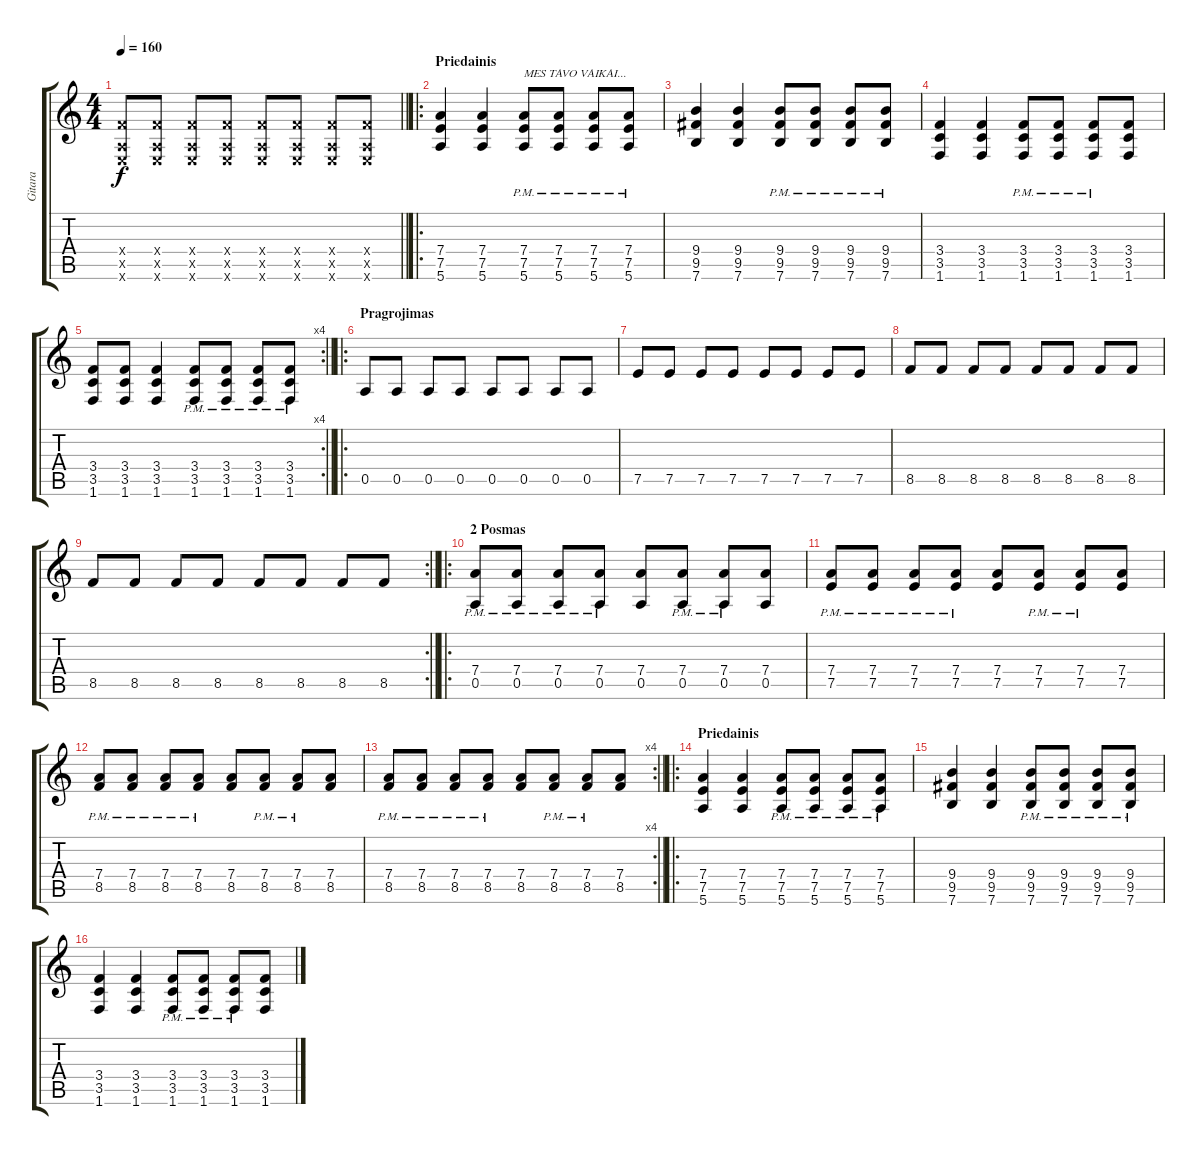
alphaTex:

\track ("Gitara" "Gitara") {instrument distortionguitar}
\staff {score tabs}
\tuning (E4 B3 G3 D3 A2 E2) {hide}
\ts (4 4)
\tempo 160
\clef g2
\barLineRight lightlight
\ks c
(3.4{x} 0.5{x} 0.6{x}).8{dy f} (3.4{x} 0.5{x} 0.6{x}).8 (3.4{x} 0.5{x} 0.6{x}).8 (3.4{x} 0.5{x} 0.6{x}).8 (3.4{x} 0.5{x} 0.6{x}).8 (3.4{x} 0.5{x} 0.6{x}).8 (3.4{x} 0.5{x} 0.6{x}).8 (3.4{x} 0.5{x} 0.6{x}).8 |
\ro
\section ("" "Priedainis")
(7.4 7.5 5.6).4 (7.4 7.5 5.6).4 (7.4{pm} 7.5{pm} 5.6).8{txt "MES TAVO VAIKAI..."} (7.4{pm} 7.5{pm} 5.6).8 (7.4{pm} 7.5{pm} 5.6).8 (7.4 7.5{pm} 5.6).8 |
(9.4 9.5 7.6).4 (9.4 9.5 7.6).4 (9.4{pm} 9.5{pm} 7.6).8 (9.4{pm} 9.5{pm} 7.6).8 (9.4{pm} 9.5{pm} 7.6).8 (9.4{pm} 9.5{pm} 7.6).8 |
(3.4 3.5 1.6).4 (3.4 3.5 1.6).4 (3.4{pm} 3.5{pm} 1.6{pm}).8 (3.4{pm} 3.5{pm} 1.6{pm}).8 (3.4{pm} 3.5{pm} 1.6{pm}).8 (3.4 3.5 1.6).8 |
\rc 4
\barLineRight lightlight
(3.4 3.5 1.6).8 (3.4 3.5 1.6).8 (3.4 3.5 1.6).4 (3.4{pm} 3.5{pm} 1.6{pm}).8 (3.4{pm} 3.5{pm} 1.6{pm}).8 (3.4{pm} 3.5{pm} 1.6{pm}).8 (3.4{pm} 3.5{pm} 1.6{pm}).8 |
\ro
\section ("" "Pragrojimas")
0.5.8 0.5.8 0.5.8 0.5.8 0.5.8 0.5.8 0.5.8 0.5.8 |
7.5.8 7.5.8 7.5.8 7.5.8 7.5.8 7.5.8 7.5.8 7.5.8 |
8.5.8 8.5.8 8.5.8 8.5.8 8.5.8 8.5.8 8.5.8 8.5.8 |
\rc 2
\barLineRight lightlight
8.5.8 8.5.8 8.5.8 8.5.8 8.5.8 8.5.8 8.5.8 8.5.8 |
\ro
\section ("" "2 Posmas")
(7.4{pm} 0.5{pm}).8 (7.4{pm} 0.5{pm}).8 (7.4{pm} 0.5{pm}).8 (7.4{pm} 0.5{pm}).8 (7.4 0.5).8 (7.4{pm} 0.5{pm}).8 (7.4{pm} 0.5{pm}).8 (7.4 0.5).8 |
(7.4{pm} 7.5{pm}).8 (7.4{pm} 7.5{pm}).8 (7.4{pm} 7.5{pm}).8 (7.4{pm} 7.5{pm}).8 (7.4 7.5).8 (7.4{pm} 7.5{pm}).8 (7.4{pm} 7.5{pm}).8 (7.4 7.5).8 |
(7.4{pm} 8.5{pm}).8 (7.4{pm} 8.5{pm}).8 (7.4{pm} 8.5{pm}).8 (7.4{pm} 8.5{pm}).8 (7.4 8.5).8 (7.4{pm} 8.5{pm}).8 (7.4{pm} 8.5{pm}).8 (7.4 8.5).8 |
\rc 4
\barLineRight lightlight
(7.4{pm} 8.5{pm}).8 (7.4{pm} 8.5{pm}).8 (7.4{pm} 8.5{pm}).8 (7.4{pm} 8.5{pm}).8 (7.4 8.5).8 (7.4{pm} 8.5{pm}).8 (7.4{pm} 8.5{pm}).8 (7.4 8.5).8 |
\ro
\section ("" "Priedainis")
(7.4 7.5 5.6).4 (7.4 7.5 5.6).4 (7.4{pm} 7.5{pm} 5.6).8 (7.4{pm} 7.5{pm} 5.6).8 (7.4{pm} 7.5{pm} 5.6).8 (7.4{pm} 7.5{pm} 5.6).8 |
(9.4 9.5 7.6).4 (9.4 9.5 7.6).4 (9.4{pm} 9.5{pm} 7.6).8 (9.4{pm} 9.5{pm} 7.6).8 (9.4{pm} 9.5{pm} 7.6).8 (9.4{pm} 9.5{pm} 7.6).8 |
(3.4 3.5 1.6).4 (3.4 3.5 1.6).4 (3.4{pm} 3.5{pm} 1.6{pm}).8 (3.4{pm} 3.5{pm} 1.6{pm}).8 (3.4{pm} 3.5{pm} 1.6{pm}).8 (3.4 3.5 1.6).8
